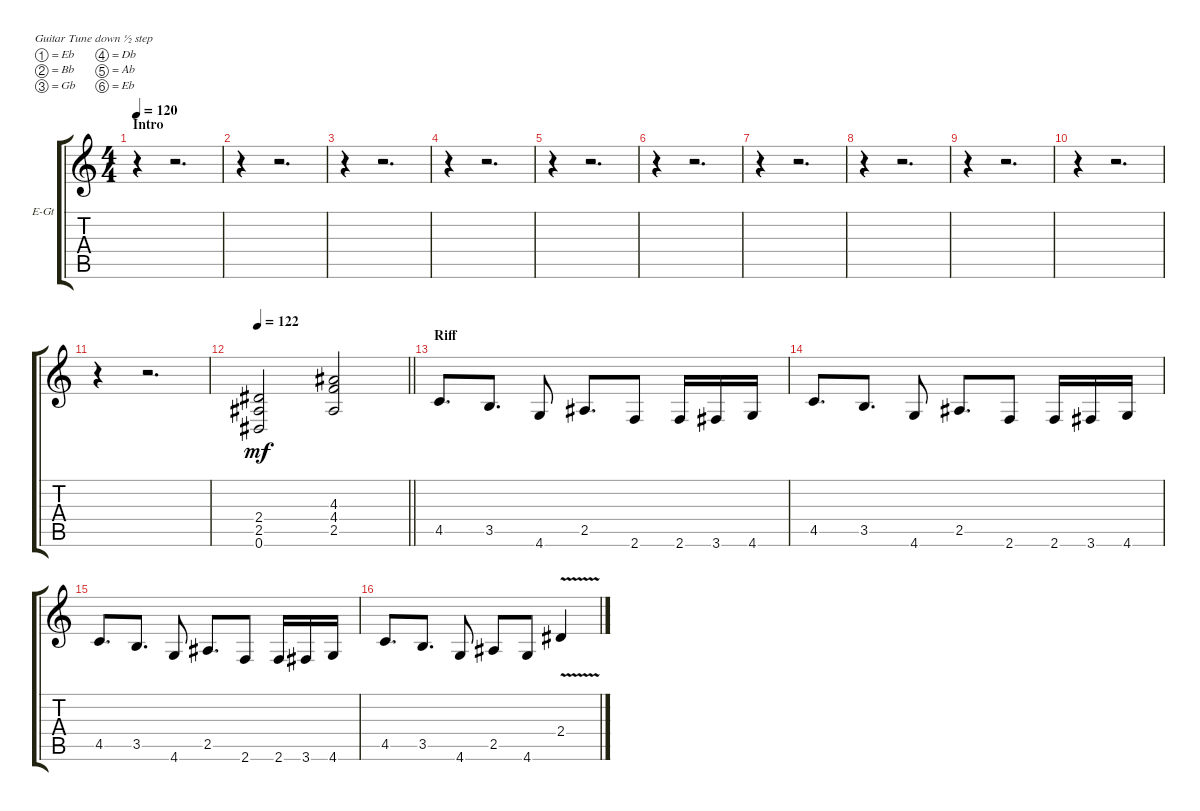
\bracketExtendMode groupsimilarinstruments
\firstSystemTrackNameOrientation horizontal
\otherSystemsTrackNameOrientation horizontal
\track ("Slash Right" "E-Gt") {instrument overdrivenguitar}
\staff {score tabs}
\tuning (Eb4 Bb3 Gb3 Db3 Ab2 Eb2)
\ts (4 4)
\beaming (8 2 2 2 2)
\section ("" "Intro")
\tempo 120
\clef g2
\ks c
r.4{dy mf instrument overdrivenguitar} r.2{d} |
r.4 r.2{d} |
r.4 r.2{d} |
r.4 r.2{d} |
r.4 r.2{d} |
r.4 r.2{d} |
r.4 r.2{d} |
r.4 r.2{d} |
r.4 r.2{d} |
r.4 r.2{d} |
r.4 r.2{d} |
\tempo 122
\barLineRight lightlight
(2.4 2.5 0.6).2 (4.3 4.4 2.5).2 |
\section ("" "Riff")
4.5.8{d} 3.5.8{d} 4.6.8 2.5.8{d} 2.6.8 2.6.16 3.6.16 4.6.16 |
4.5.8{d} 3.5.8{d} 4.6.8 2.5.8{d} 2.6.8 2.6.16 3.6.16 4.6.16 |
4.5.8{d} 3.5.8{d} 4.6.8 2.5.8{d} 2.6.8 2.6.16 3.6.16 4.6.16 |
4.5.8{d} 3.5.8{d} 4.6.8 2.5.8 4.6.8 2.4{v}.4
